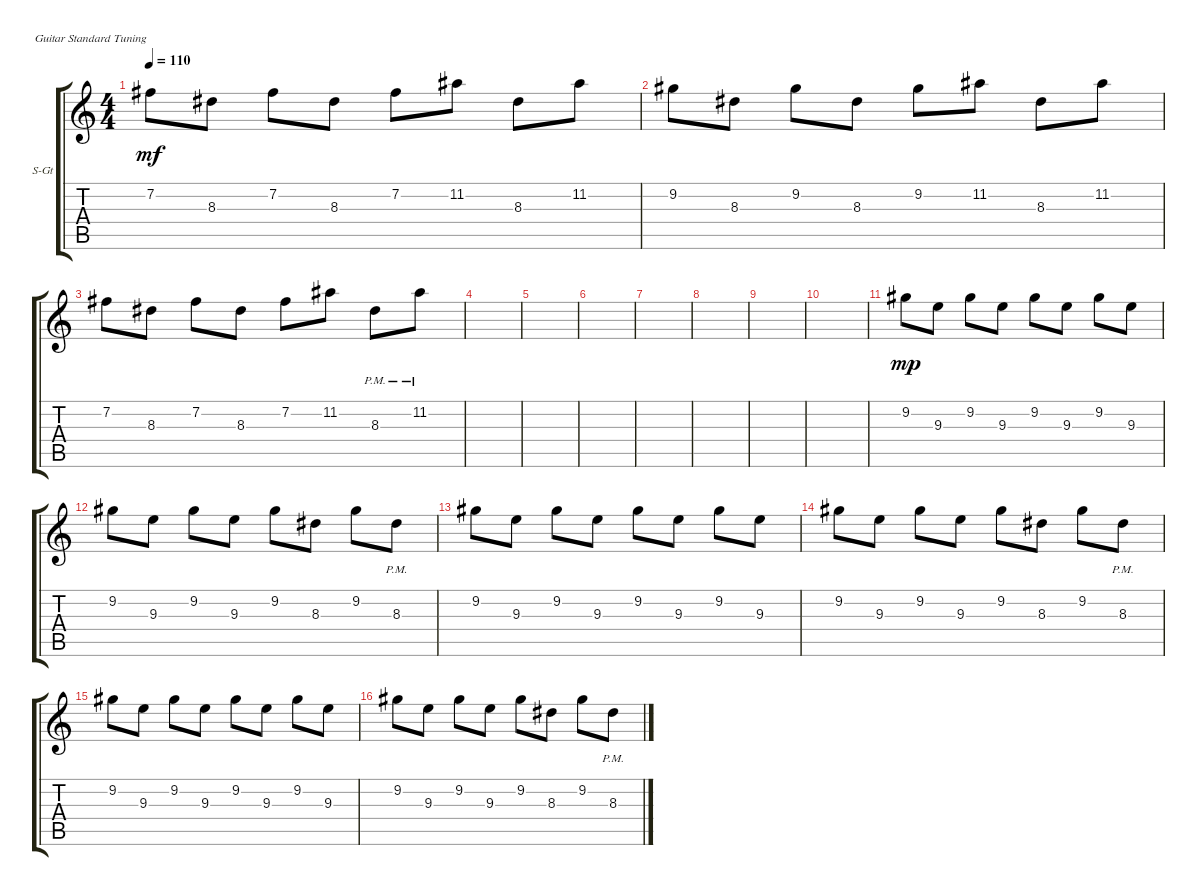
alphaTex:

\defaultSystemsLayout 4
\bracketExtendMode groupsimilarinstruments
\firstSystemTrackNameOrientation horizontal
\otherSystemsTrackNameOrientation horizontal
\track ("Steel Guitar" "S-Gt") {instrument acousticguitarsteel}
\staff {score tabs}
\tuning (E4 B3 G3 D3 A2 E2)
\ts (4 4)
\tempo 110
\clef g2
\ks c
7.2.8{dy mf} 8.3.8 7.2.8 8.3.8 7.2.8 11.2.8 8.3.8 11.2.8 |
9.2.8 8.3.8 9.2.8 8.3.8 9.2.8 11.2.8 8.3.8 11.2.8 |
7.2.8 8.3.8 7.2.8 8.3.8 7.2.8 11.2.8 8.3{pm}.8 11.2{pm}.8 |
|
|
|
|
|
|
|
9.2.8{dy mp} 9.3.8 9.2.8 9.3.8 9.2.8 9.3.8 9.2.8 9.3.8 |
9.2.8 9.3.8 9.2.8 9.3.8 9.2.8 8.3.8 9.2.8 8.3{pm}.8 |
9.2.8 9.3.8 9.2.8 9.3.8 9.2.8 9.3.8 9.2.8 9.3.8 |
9.2.8 9.3.8 9.2.8 9.3.8 9.2.8 8.3.8 9.2.8 8.3{pm}.8 |
9.2.8 9.3.8 9.2.8 9.3.8 9.2.8 9.3.8 9.2.8 9.3.8 |
9.2.8 9.3.8 9.2.8 9.3.8 9.2.8 8.3.8 9.2.8 8.3{pm}.8
